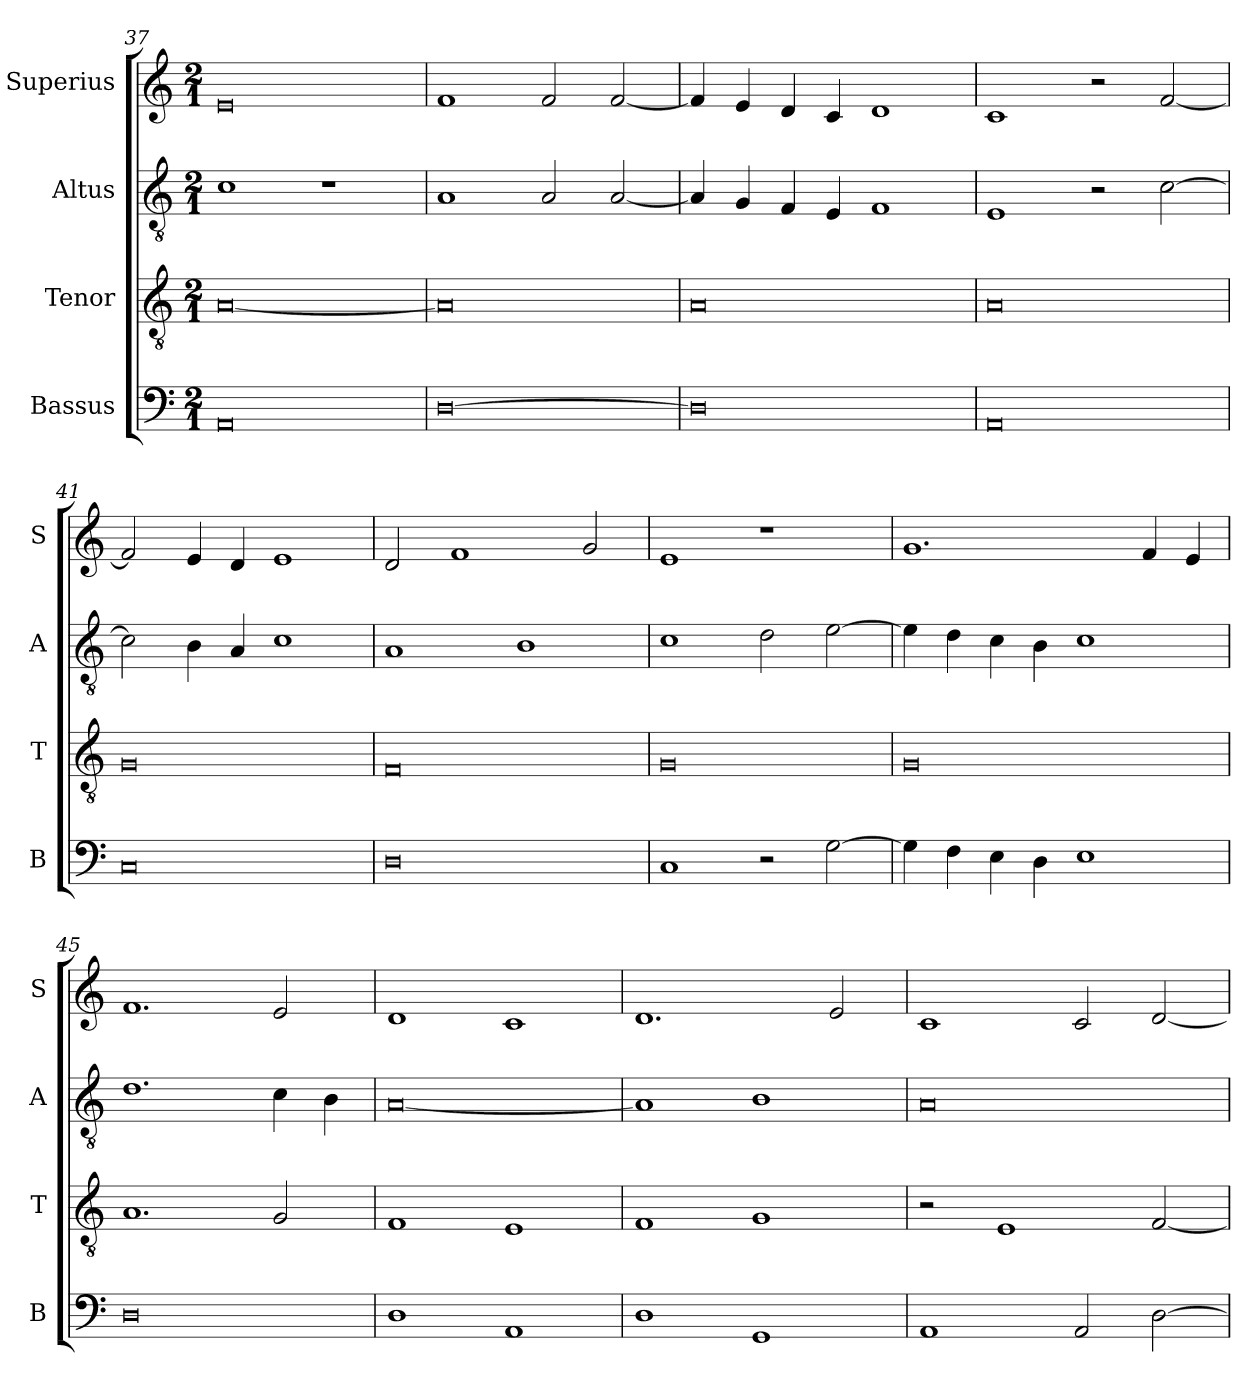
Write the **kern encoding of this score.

**kern	**kern	**kern	**kern
*part4	*part3	*part2	*part1
*staff4	*staff3	*staff2	*staff1
*I"Bassus	*I"Tenor	*I"Altus	*I"Superius
*I'B	*I'T	*I'A	*I'S
*clefF4	*clefGv2	*clefGv2	*clefG2
*k[]	*k[]	*k[]	*k[]
*M2/1	*M2/1	*M2/1	*M2/1
=37	=37	=37	=37
0AA	[0A	1c	0e
.	.	1r	.
=38	=38	=38	=38
[0D	0A]	1A	1f
.	.	2A/	2f/
.	.	[2A/	[2f/
=39	=39	=39	=39
0D]	0A	4A/]	4f/]
.	.	4G/	4e/
.	.	4F/	4d/
.	.	4E/	4c/
.	.	1F	1d
=40	=40	=40	=40
0AA	0A	1E	1c
.	.	2r	2r
.	.	[2c\	[2f/
=41	=41	=41	=41
0C	0G	2c\]	2f/]
.	.	4B\	4e/
.	.	4A/	4d/
.	.	1c	1e
=42	=42	=42	=42
0D	0F	1A	2d/
.	.	.	1f
.	.	1B	.
.	.	.	2g/
=43	=43	=43	=43
1C	0G	1c	1e
2r	.	2d\	1r
[2G\	.	[2e\	.
=44	=44	=44	=44
4G\]	0G	4e\]	1.g
4F\	.	4d\	.
4E\	.	4c\	.
4D\	.	4B\	.
1E	.	1c	.
.	.	.	4f/
.	.	.	4e/
=45	=45	=45	=45
0D	1.A	1.d	1.f
.	2G/	4c\	2e/
.	.	4B\	.
=46	=46	=46	=46
1D	1F	[0A	1d
1AA	1E	.	1c
=47	=47	=47	=47
1D	1F	1A]	1.d
1GG	1G	1B	.
.	.	.	2e/
=48	=48	=48	=48
1AA	2r	0A	1c
.	1E	.	.
2AA/	.	.	2c/
[2D\	[2F/	.	[2d/
=	=	=	=
*-	*-	*-	*-
